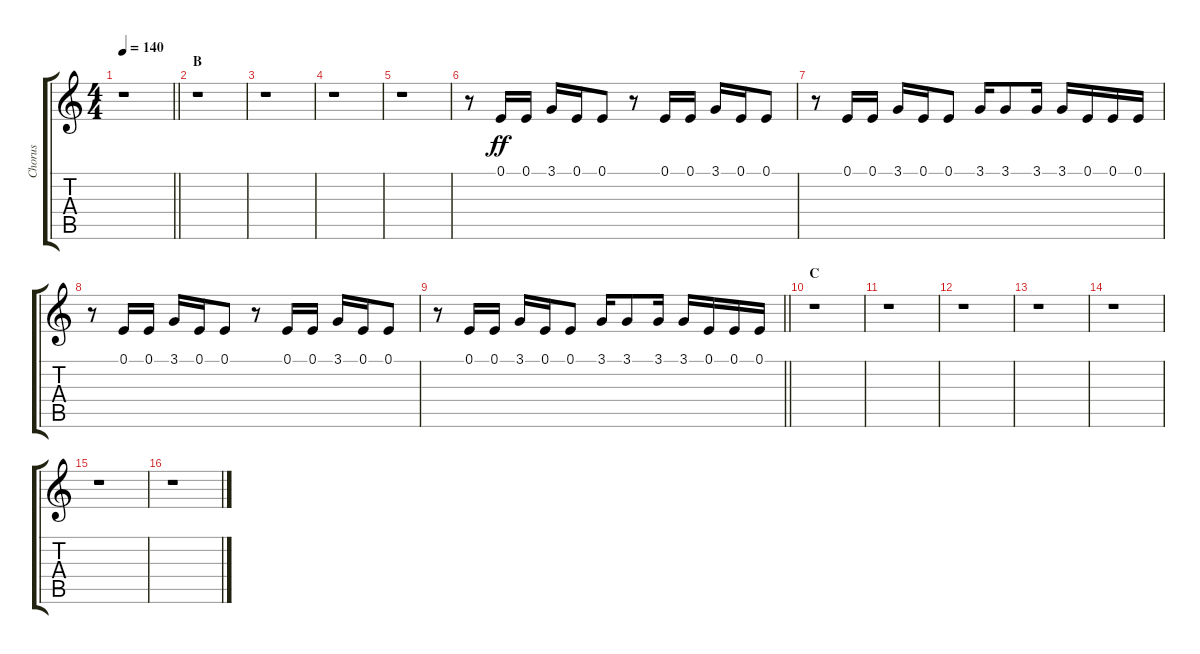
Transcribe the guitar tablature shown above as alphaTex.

\track ("Chorus" "Chorus") {instrument voiceoohs}
\staff {score tabs}
\tuning (E4 B3 G3 D3 A2 E2) {hide}
\ts (4 4)
\tempo 140
\clef g2
\barLineRight lightlight
\ks c
r.1{dy ff} |
\section ("" "B")
r.1 |
r.1 |
r.1 |
r.1 |
r.8 0.1.16 0.1.16 3.1.16 0.1.16 0.1.8 r.8 0.1.16 0.1.16 3.1.16 0.1.16 0.1.8 |
r.8 0.1.16 0.1.16 3.1.16 0.1.16 0.1.8 3.1.16 3.1.8 3.1.16 3.1.16 0.1.16 0.1.16 0.1.16 |
r.8 0.1.16 0.1.16 3.1.16 0.1.16 0.1.8 r.8 0.1.16 0.1.16 3.1.16 0.1.16 0.1.8 |
\barLineRight lightlight
r.8 0.1.16 0.1.16 3.1.16 0.1.16 0.1.8 3.1.16 3.1.8 3.1.16 3.1.16 0.1.16 0.1.16 0.1.16 |
\section ("" "C")
r.1 |
r.1 |
r.1 |
r.1 |
r.1 |
r.1 |
r.1
